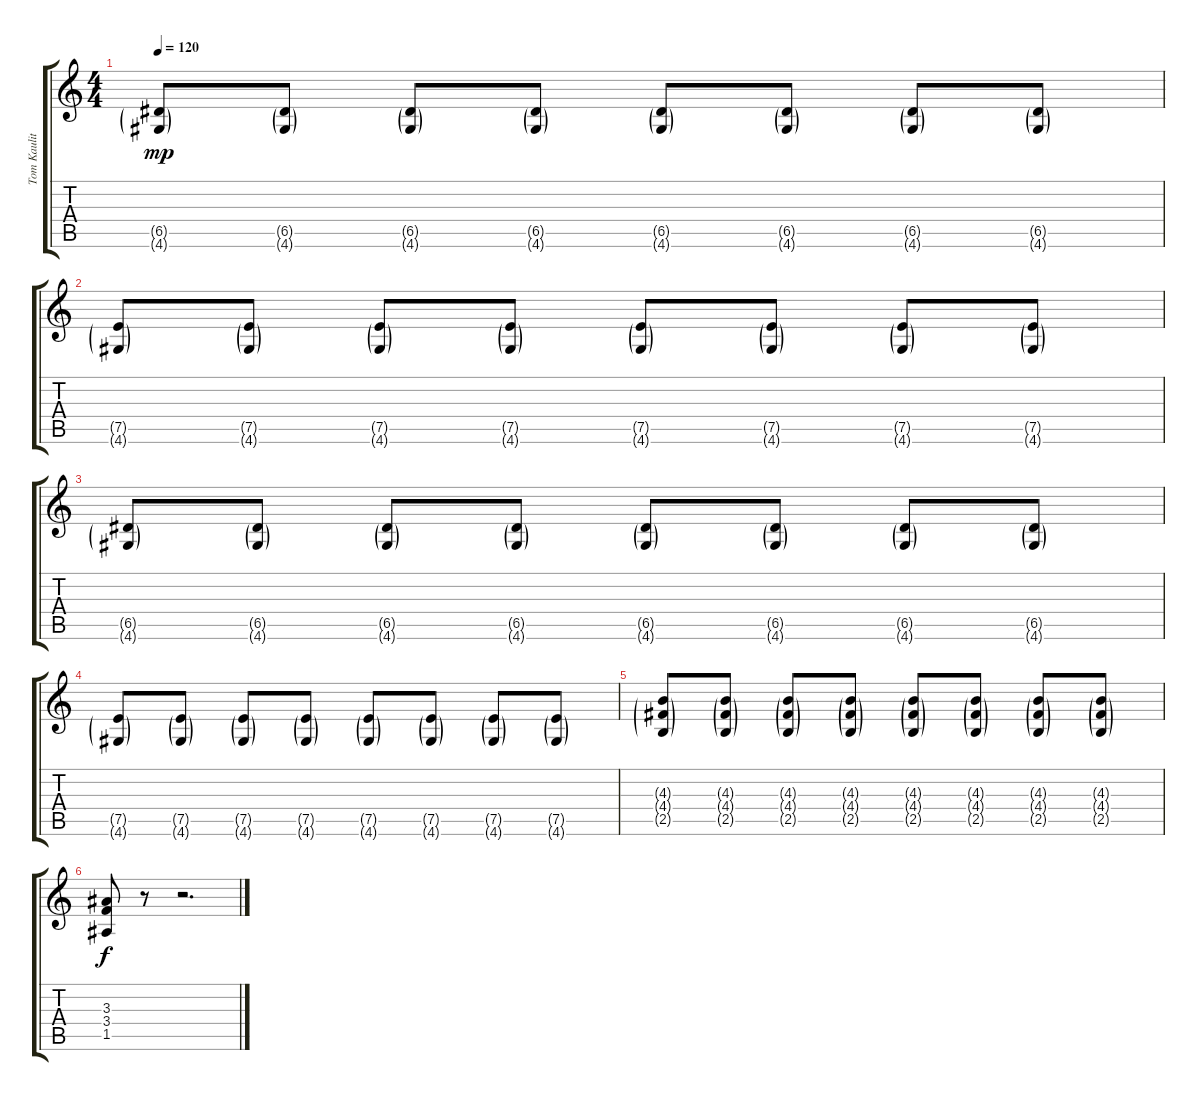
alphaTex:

\track ("Tom Kaulitz" "Tom Kaulit") {instrument electricguitarmuted}
\staff {score tabs}
\tuning (E4 B3 G3 D3 A2 E2) {hide}
\ts (4 4)
\tempo 120
\clef g2
\ks c
(6.5{g} 4.6{g}).8{dy mp} (6.5{g} 4.6{g}).8 (6.5{g} 4.6{g}).8 (6.5{g} 4.6{g}).8 (6.5{g} 4.6{g}).8 (6.5{g} 4.6{g}).8 (6.5{g} 4.6{g}).8 (6.5{g} 4.6{g}).8 |
(7.5{g} 4.6{g}).8 (7.5{g} 4.6{g}).8 (7.5{g} 4.6{g}).8 (7.5{g} 4.6{g}).8 (7.5{g} 4.6{g}).8 (7.5{g} 4.6{g}).8 (7.5{g} 4.6{g}).8 (7.5{g} 4.6{g}).8 |
(6.5{g} 4.6{g}).8 (6.5{g} 4.6{g}).8 (6.5{g} 4.6{g}).8 (6.5{g} 4.6{g}).8 (6.5{g} 4.6{g}).8 (6.5{g} 4.6{g}).8 (6.5{g} 4.6{g}).8 (6.5{g} 4.6{g}).8 |
(7.5{g} 4.6{g}).8 (7.5{g} 4.6{g}).8 (7.5{g} 4.6{g}).8 (7.5{g} 4.6{g}).8 (7.5{g} 4.6{g}).8 (7.5{g} 4.6{g}).8 (7.5{g} 4.6{g}).8 (7.5{g} 4.6{g}).8 |
(4.3{g} 4.4{g} 2.5{g}).8 (4.3{g} 4.4{g} 2.5{g}).8 (4.3{g} 4.4{g} 2.5{g}).8 (4.3{g} 4.4{g} 2.5{g}).8 (4.3{g} 4.4{g} 2.5{g}).8 (4.3{g} 4.4{g} 2.5{g}).8 (4.3{g} 4.4{g} 2.5{g}).8 (4.3{g} 4.4{g} 2.5{g}).8 |
(3.3 3.4 1.5).8{dy f} r.8 r.2{d}
